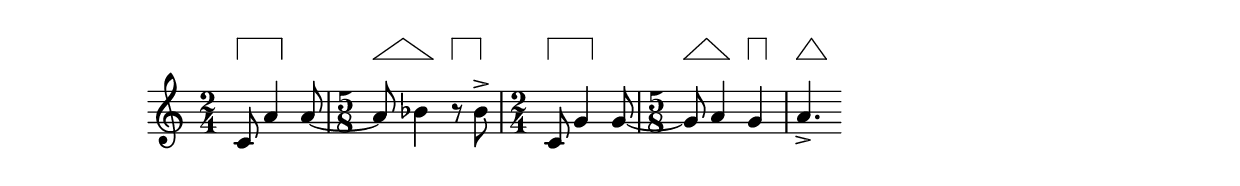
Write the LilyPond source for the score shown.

%%  Do not edit this file; it is auto-generated from LSR!
\version "2.11.23"

\header { texidoc = "
In 20th century music, time signatures tend to change frequently and to
be more complex. Therefore, printing graphic indications (such as
brackets and triangles) above the top staff has become quite useful, if
not essential, to conductors or even players. LilyPond is able to do
that easily with its integrated Measure_grouping_engraver.

Beware: you can no longer use the \time command; use instead the
#(set-time-signature x x '(x x)) function, which is quite more
powerful, especially for compound time signatures such as 5/8.
" }

\new Staff \with {
    \consists "Measure_grouping_engraver"
  }

\relative c' {
  #(set-time-signature 2 4 '(2 2)) 
  c8 a'4 a8~
  #(set-time-signature 5 8 '(3 2)) 
  a8 bes4 r8 bes8->
  #(set-time-signature 2 4 '(2 2)) 
  c,8 g'4 g8~ 
  #(set-time-signature 5 8 '(3 2)) 
  g8 a4 g a4.->
}
